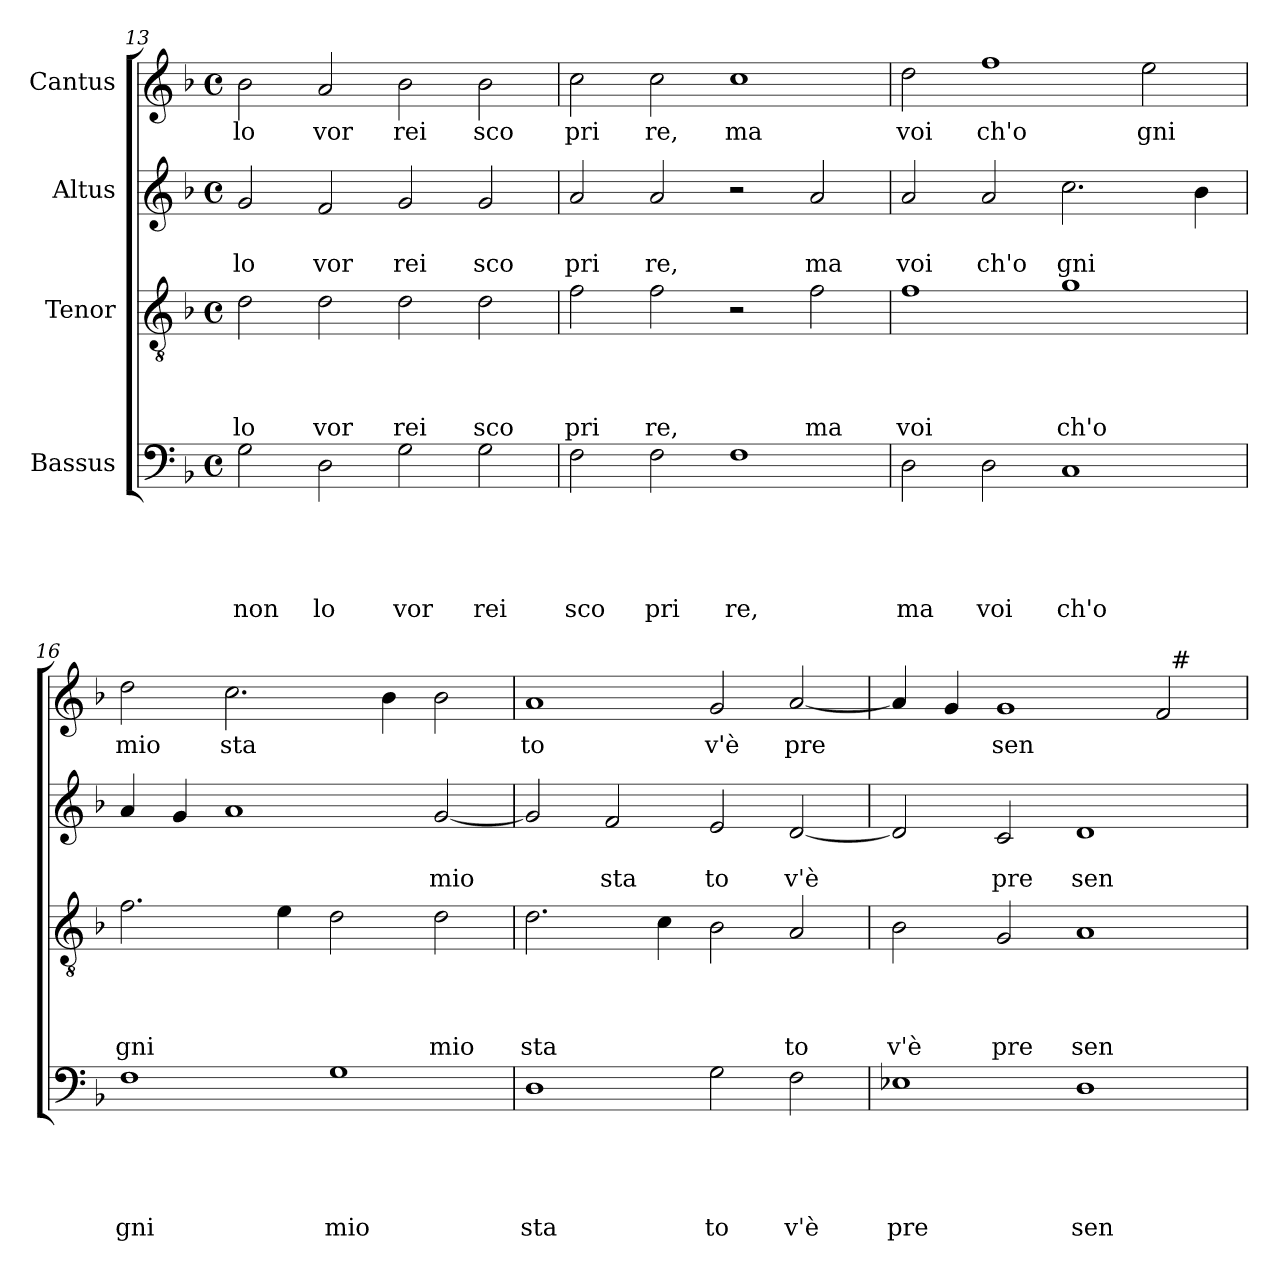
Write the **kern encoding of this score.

**kern	**text	**text	**text	**text	**text	**kern	**text	**text	**text	**text	**kern	**text	**text	**kern	**text
*part4	*part4	*part4	*part4	*part4	*part4	*part3	*part3	*part3	*part3	*part3	*part2	*part2	*part2	*part1	*part1
*staff4	*staff4	*staff4	*staff4	*staff4	*staff4	*staff3	*staff3	*staff3	*staff3	*staff3	*staff2	*staff2	*staff2	*staff1	*staff1
*I"Bassus	*	*	*	*	*	*I"Tenor	*	*	*	*	*I"Altus	*	*	*I"Cantus	*
!!LO:LB:g=z
*clefF4	*	*	*	*	*	*clefGv2	*	*	*	*	*clefG2	*	*	*clefG2	*
*k[b-]	*	*	*	*	*	*k[b-]	*	*	*	*	*k[b-]	*	*	*k[b-]	*
*F:	*	*	*	*	*	*F:	*	*	*	*	*F:	*	*	*F:	*
*M4/4	*	*	*	*	*	*M4/4	*	*	*	*	*M4/4	*	*	*M4/4	*
*met(c)	*	*	*	*	*	*met(c)	*	*	*	*	*met(c)	*	*	*met(c)	*
=13	=13	=13	=13	=13	=13	=13	=13	=13	=13	=13	=13	=13	=13	=13	=13
!	!	!	!	!	!LO:LY:b	!	!	!	!	!LO:LY:b	!	!	!LO:LY:b	!	!LO:LY:b
2G\	.	.	.	.	non	2d\	.	.	.	lo	2g/	.	lo	2b-\	lo
!	!	!	!	!	!LO:LY:b	!	!	!	!	!LO:LY:b	!	!	!LO:LY:b	!	!LO:LY:b
2D\	.	.	.	.	lo	2d\	.	.	.	vor	2f/	.	vor	2a/	vor
!	!	!	!	!	!LO:LY:b	!	!	!	!	!LO:LY:b	!	!	!LO:LY:b	!	!LO:LY:b
2G\	.	.	.	.	vor	2d\	.	.	.	rei	2g/	.	rei	2b-\	rei
!	!	!	!	!	!LO:LY:b	!	!	!	!	!LO:LY:b	!	!	!LO:LY:b	!	!LO:LY:b
2G\	.	.	.	.	rei	2d\	.	.	.	sco	2g/	.	sco	2b-\	sco
=14	=14	=14	=14	=14	=14	=14	=14	=14	=14	=14	=14	=14	=14	=14	=14
!	!	!	!	!	!LO:LY:b	!	!	!	!	!LO:LY:b	!	!	!LO:LY:b	!	!LO:LY:b
2F\	.	.	.	.	sco	2f\	.	.	.	pri	2a/	.	pri	2cc\	pri
!	!	!	!	!	!LO:LY:b	!	!	!	!	!LO:LY:b	!	!	!LO:LY:b	!	!LO:LY:b
2F\	.	.	.	.	pri	2f\	.	.	.	re,	2a/	.	re,	2cc\	re,
!	!	!	!	!	!LO:LY:b	!	!	!	!	!	!	!	!	!	!LO:LY:b
1F	.	.	.	.	re,	2r	.	.	.	.	2r	.	.	1cc	ma
!	!	!	!	!	!	!	!	!	!	!LO:LY:b	!	!	!LO:LY:b	!	!
.	.	.	.	.	.	2f\	.	.	.	ma	2a/	.	ma	.	.
=15	=15	=15	=15	=15	=15	=15	=15	=15	=15	=15	=15	=15	=15	=15	=15
!	!	!	!	!	!LO:LY:b	!	!	!	!	!LO:LY:b	!	!	!LO:LY:b	!	!LO:LY:b
2D\	.	.	.	.	ma	1f	.	.	.	voi	2a/	.	voi	2dd\	voi
!	!	!	!	!	!LO:LY:b	!	!	!	!	!	!	!	!LO:LY:b	!	!LO:LY:b
2D\	.	.	.	.	voi	.	.	.	.	.	2a/	.	ch'o	1ff	ch'o
!	!	!	!	!	!LO:LY:b	!	!	!	!	!LO:LY:b	!	!	!LO:LY:b	!	!
1C	.	.	.	.	ch'o	1g	.	.	.	ch'o	2.cc\	.	gni	.	.
!	!	!	!	!	!	!	!	!	!	!	!	!	!	!	!LO:LY:b
.	.	.	.	.	.	.	.	.	.	.	.	.	.	2ee\	gni
.	.	.	.	.	.	.	.	.	.	.	4b-\	.	.	.	.
=16	=16	=16	=16	=16	=16	=16	=16	=16	=16	=16	=16	=16	=16	=16	=16
!	!	!	!	!	!LO:LY:b	!	!	!	!	!LO:LY:b	!	!	!	!	!LO:LY:b
1F	.	.	.	.	gni	2.f\	.	.	.	gni	4a/	.	.	2dd\	mio
.	.	.	.	.	.	.	.	.	.	.	4g/	.	.	.	.
!	!	!	!	!	!	!	!	!	!	!	!	!	!	!	!LO:LY:b
.	.	.	.	.	.	.	.	.	.	.	1a	.	.	2.cc\	sta
.	.	.	.	.	.	4e\	.	.	.	.	.	.	.	.	.
!	!	!	!	!	!LO:LY:b	!	!	!	!	!	!	!	!	!	!
1G	.	.	.	.	mio	2d\	.	.	.	.	.	.	.	.	.
.	.	.	.	.	.	.	.	.	.	.	.	.	.	4b-\	.
!	!	!	!	!	!	!	!	!	!	!LO:LY:b	!	!	!LO:LY:b	!	!
.	.	.	.	.	.	2d\	.	.	.	mio	[<2g/	.	mio	2b-\	.
=17	=17	=17	=17	=17	=17	=17	=17	=17	=17	=17	=17	=17	=17	=17	=17
!	!	!	!	!	!LO:LY:b	!	!	!	!	!LO:LY:b	!	!	!	!	!LO:LY:b
1D	.	.	.	.	sta	2.d\	.	.	.	sta	2g/]	.	.	1a	to
!	!	!	!	!	!	!	!	!	!	!	!	!	!LO:LY:b	!	!
.	.	.	.	.	.	.	.	.	.	.	2f/	.	sta	.	.
.	.	.	.	.	.	4c\	.	.	.	.	.	.	.	.	.
!	!	!	!	!	!LO:LY:b	!	!	!	!	!	!	!	!LO:LY:b	!	!LO:LY:b
2G\	.	.	.	.	to	2B-\	.	.	.	.	2e/	.	to	2g/	v'è
!	!	!	!	!	!LO:LY:b	!	!	!	!	!LO:LY:b	!	!	!LO:LY:b	!	!LO:LY:b
2F\	.	.	.	.	v'è	2A/	.	.	.	to	[<2d/	.	v'è	[<2a/	pre
=18	=18	=18	=18	=18	=18	=18	=18	=18	=18	=18	=18	=18	=18	=18	=18
!	!	!	!	!	!LO:LY:b	!	!	!	!	!LO:LY:b	!	!	!	!	!
*	*	*	*	*	*	*	*	*	*	*	*	*	*	*^	*
1E-X	.	.	.	.	pre	2B-\	.	.	.	v'è	2d/]	.	.	4a/]	1ryy	.
.	.	.	.	.	.	.	.	.	.	.	.	.	.	4g/	.	.
!	!	!	!	!	!	!	!	!	!	!LO:LY:b	!	!	!LO:LY:b	!	!	!LO:LY:b
.	.	.	.	.	.	2G/	.	.	.	pre	2c/	.	pre	1g	.	sen
!	!	!	!	!	!LO:LY:b	!	!	!	!	!LO:LY:b	!	!	!LO:LY:b	!	!	!
1D	.	.	.	.	sen	1A	.	.	.	sen	1d	.	sen	.	2ryy	.
.	.	.	.	.	.	.	.	.	.	.	.	.	.	2f/	32ryy	.
!	!	!	!	!	!	!	!	!	!	!	!	!	!	!	!LO:TX:a:t=#	!
.	.	.	.	.	.	.	.	.	.	.	.	.	.	.	4...ryy	.
*	*	*	*	*	*	*	*	*	*	*	*	*	*	*v	*v	*
=	=	=	=	=	=	=	=	=	=	=	=	=	=	=	=
*-	*-	*-	*-	*-	*-	*-	*-	*-	*-	*-	*-	*-	*-	*-	*-
